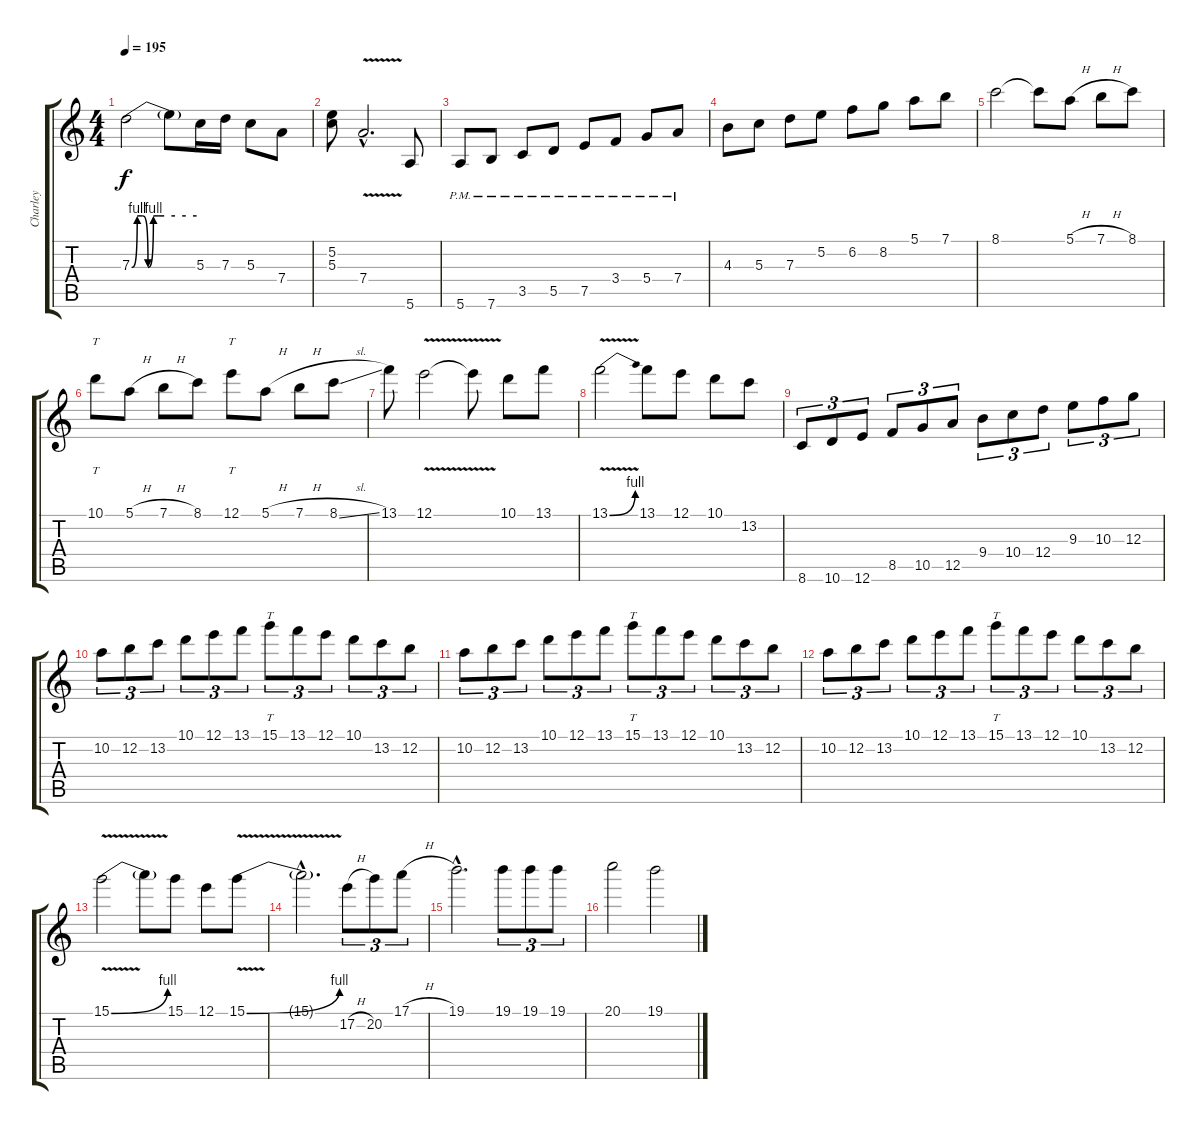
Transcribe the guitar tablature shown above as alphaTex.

\track ("Charley" "Charley") {instrument overdrivenguitar}
\staff {score tabs}
\tuning (E4 B3 G3 D3 A2 E2) {hide}
\ts (4 4)
\tempo 195
\clef g2
\ks c
7.3{be (custom 0 0 5 4 10 4 15 0 20 4 25 4 30 4 40 4 50 4 60 4)}.2{dy f} 7.3{t}.8 5.3.16 7.3.16 5.3.8 7.4.8 |
(5.2 5.3).8 7.4{v hac}.2{d} 5.6.8 |
5.6{pm}.8 7.6{pm}.8 3.5{pm}.8 5.5{pm}.8 7.5{pm}.8 3.4{pm}.8 5.4{pm}.8 7.4{pm}.8 |
4.3.8 5.3.8 7.3.8 5.2.8 6.2.8 8.2.8 5.1.8 7.1.8 |
8.1.2 8.1{t}.8 5.1{h}.8 7.1{h}.8 8.1.8 |
10.1.8{tt} 5.1{h}.8 7.1{h}.8 8.1.8 12.1.8{tt} 5.1{h}.8 7.1{h}.8 8.1{sl}.8 |
13.1.8 12.1{v}.2 12.1{t}.8 10.1.8 13.1.8 |
13.1{be (bend 0 0 60 4) v}.2 13.1.8 12.1.8 10.1.8 13.2.8 |
8.6.8{tu (3 2)} 10.6.8{tu (3 2)} 12.6.8{tu (3 2)} 8.5.8{tu (3 2)} 10.5.8{tu (3 2)} 12.5.8{tu (3 2)} 9.4.8{tu (3 2)} 10.4.8{tu (3 2)} 12.4.8{tu (3 2)} 9.3.8{tu (3 2)} 10.3.8{tu (3 2)} 12.3.8{tu (3 2)} |
10.2.8{tu (3 2)} 12.2.8{tu (3 2)} 13.2.8{tu (3 2)} 10.1.8{tu (3 2)} 12.1.8{tu (3 2)} 13.1.8{tu (3 2)} 15.1.8{tt tu (3 2)} 13.1.8{tu (3 2)} 12.1.8{tu (3 2)} 10.1.8{tu (3 2)} 13.2.8{tu (3 2)} 12.2.8{tu (3 2)} |
10.2.8{tu (3 2)} 12.2.8{tu (3 2)} 13.2.8{tu (3 2)} 10.1.8{tu (3 2)} 12.1.8{tu (3 2)} 13.1.8{tu (3 2)} 15.1.8{tt tu (3 2)} 13.1.8{tu (3 2)} 12.1.8{tu (3 2)} 10.1.8{tu (3 2)} 13.2.8{tu (3 2)} 12.2.8{tu (3 2)} |
10.2.8{tu (3 2)} 12.2.8{tu (3 2)} 13.2.8{tu (3 2)} 10.1.8{tu (3 2)} 12.1.8{tu (3 2)} 13.1.8{tu (3 2)} 15.1.8{tt tu (3 2)} 13.1.8{tu (3 2)} 12.1.8{tu (3 2)} 10.1.8{tu (3 2)} 13.2.8{tu (3 2)} 12.2.8{tu (3 2)} |
15.1{be (bend 0 0 60 4) v}.2 15.1{t}.8 15.1.8 12.1.8 15.1{be (bend 0 0 60 4) v}.8 |
15.1{hac t}.2{d} 17.2{h}.8{tu (3 2)} 20.2.8{tu (3 2)} 17.1{h}.8{tu (3 2)} |
19.1{hac}.2{d} 19.1.8{tu (3 2)} 19.1.8{tu (3 2)} 19.1.8{tu (3 2)} |
20.1.2 19.1.2
